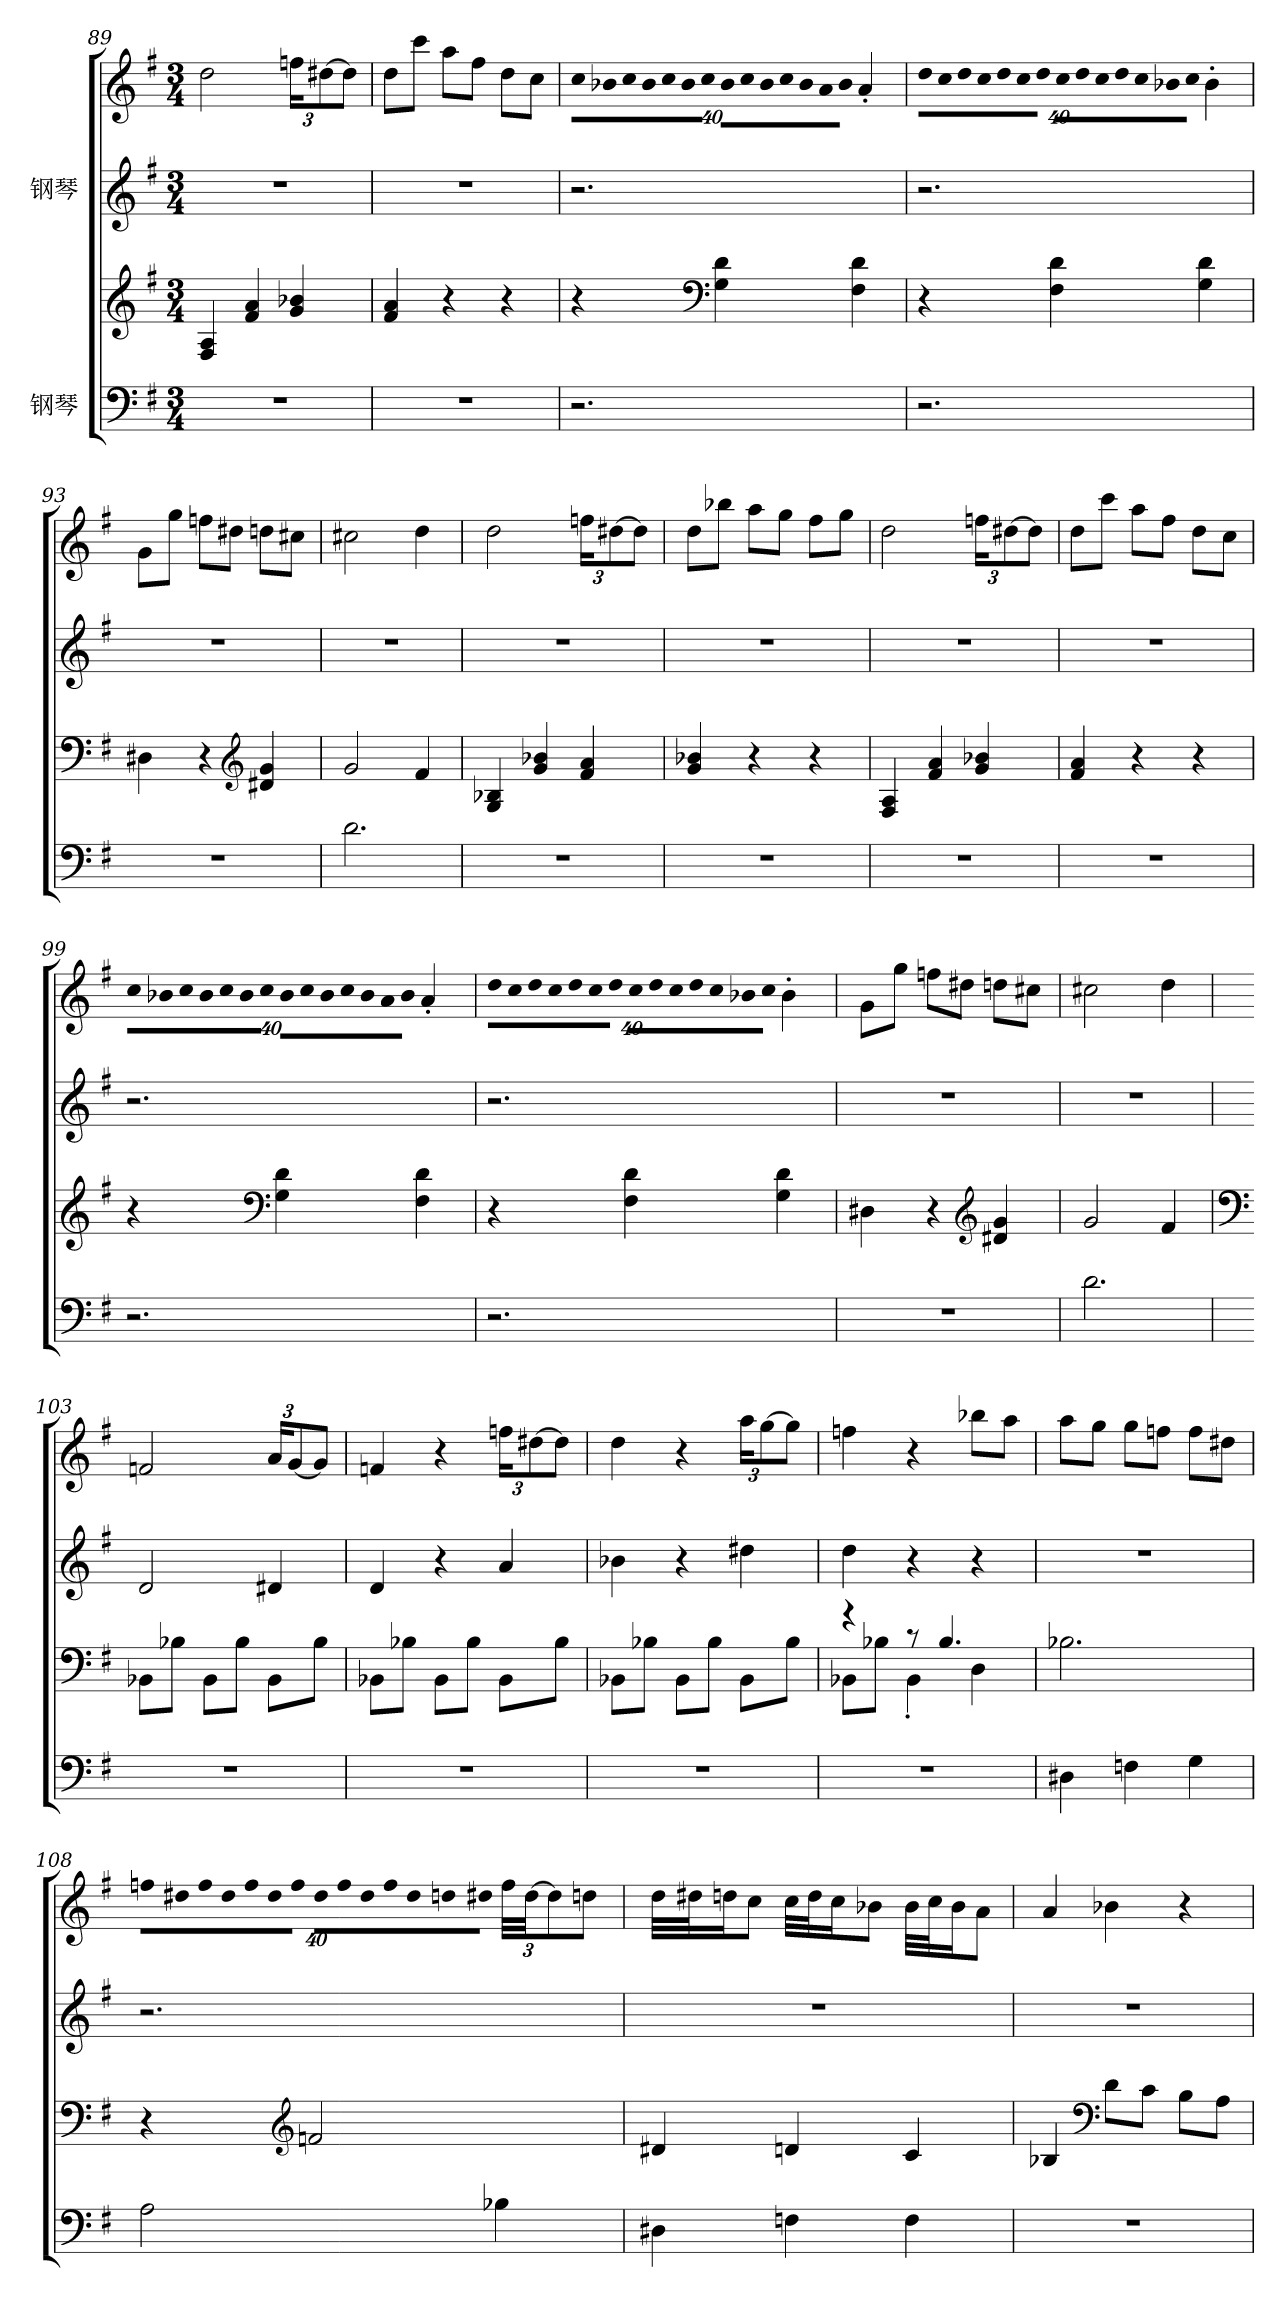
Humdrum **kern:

**kern	**kern	**kern	**kern
*part2	*part2	*part1	*part1
*staff4	*staff3	*staff2	*staff1
*I"钢琴	*	*I"钢琴	*
*clefF4	*clefG2	*clefG2	*clefG2
*k[f#]	*k[f#]	*k[f#]	*k[f#]
*M3/4	*M3/4	*M3/4	*M3/4
=89	=89	=89	=89
2.r	4F#/ 4A/	2.r	2dd\
.	4f#/ 4a/	.	.
*	*	*	*Xbrackettup
.	4g/ 4b-X/	.	24ffn\KL
.	.	.	[12dd#X\
.	.	.	8dd#\J]
=90	=90	=90	=90
2.r	4f#/ 4a/	2.r	8dd\L
.	.	.	8ccc\J
.	4r	.	8aa\L
.	.	.	8ff#\J
.	4r	.	8dd\L
.	.	.	8cc\J
!!LO:LB:g=z
=91	=91	=91	=91
!	!	!	!LO:N:vis=32
2.r	4r	2.r	640%23cc\LLL
!	!	!	!LO:N:vis=32
.	.	.	640%23b-X\
!	!	!	!LO:N:vis=32
.	.	.	640%23cc\
!	!	!	!LO:N:vis=32
.	.	.	640%23b-\
!	!	!	!LO:N:vis=32
.	.	.	640%23cc\
!	!	!	!LO:N:vis=32
.	.	.	640%23b-\
!	!	!	!LO:N:vis=32
.	.	.	640%23cc\JJJ
*	*clefF4	*	*
.	4G\ 4d\	.	.
!	!	!	!LO:N:vis=32
.	.	.	640%23b-\LLL
!	!	!	!LO:N:vis=32
.	.	.	640%23cc\
!	!	!	!LO:N:vis=32
.	.	.	640%23b-\
!	!	!	!LO:N:vis=32
.	.	.	640%23cc\
!	!	!	!LO:N:vis=32
.	.	.	640%23b-\
!	!	!	!LO:N:vis=32
.	.	.	640%23a\
!	!	!	!LO:N:vis=32
.	.	.	640%23b-\JJJ
.	4F#\ 4d\	.	.
.	.	.	4a'/
320ryy	320ryy	320ryy	.
=92	=92	=92	=92
!	!	!	!LO:N:vis=32
2.r	4r	2.r	640%23dd\LLL
!	!	!	!LO:N:vis=32
.	.	.	640%23cc\
!	!	!	!LO:N:vis=32
.	.	.	640%23dd\
!	!	!	!LO:N:vis=32
.	.	.	640%23cc\
!	!	!	!LO:N:vis=32
.	.	.	640%23dd\
!	!	!	!LO:N:vis=32
.	.	.	640%23cc\
!	!	!	!LO:N:vis=32
.	.	.	640%23dd\JJJ
.	4F#\ 4d\	.	.
!	!	!	!LO:N:vis=32
.	.	.	640%23cc\LLL
!	!	!	!LO:N:vis=32
.	.	.	640%23dd\
!	!	!	!LO:N:vis=32
.	.	.	640%23cc\
!	!	!	!LO:N:vis=32
.	.	.	640%23dd\
!	!	!	!LO:N:vis=32
.	.	.	640%23cc\
!	!	!	!LO:N:vis=32
.	.	.	640%23b-X\
!	!	!	!LO:N:vis=32
.	.	.	640%23cc\JJJ
.	4G\ 4d\	.	.
.	.	.	4b-'\
320ryy	320ryy	320ryy	.
=93	=93	=93	=93
2.r	4D#X\	2.r	8g\L
.	.	.	8gg\J
.	4r	.	8ffn\L
.	.	.	8dd#X\J
*	*clefG2	*	*
.	4d#X/ 4g/	.	8ddn\L
.	.	.	8cc#X\J
!!LO:LB:g=z
=94	=94	=94	=94
2.d\	2g/	2.r	2cc#X\
.	4f#/	.	4dd\
=95	=95	=95	=95
2.r	4G/ 4B-X/	2.r	2dd\
.	4g/ 4b-X/	.	.
.	4f#/ 4a/	.	24ffn\KL
.	.	.	[12dd#X\
.	.	.	8dd#\J]
=96	=96	=96	=96
2.r	4g/ 4b-X/	2.r	8dd\L
.	.	.	8bb-X\J
.	4r	.	8aa\L
.	.	.	8gg\J
.	4r	.	8ff#\L
.	.	.	8gg\J
=97	=97	=97	=97
2.r	4F#/ 4A/	2.r	2dd\
.	4f#/ 4a/	.	.
.	4g/ 4b-X/	.	24ffn\KL
.	.	.	[12dd#X\
.	.	.	8dd#\J]
=98	=98	=98	=98
2.r	4f#/ 4a/	2.r	8dd\L
.	.	.	8ccc\J
.	4r	.	8aa\L
.	.	.	8ff#\J
.	4r	.	8dd\L
.	.	.	8cc\J
!!LO:PB:g=z
=99	=99	=99	=99
!	!	!	!LO:N:vis=32
2.r	4r	2.r	640%23cc\LLL
!	!	!	!LO:N:vis=32
.	.	.	640%23b-X\
!	!	!	!LO:N:vis=32
.	.	.	640%23cc\
!	!	!	!LO:N:vis=32
.	.	.	640%23b-\
!	!	!	!LO:N:vis=32
.	.	.	640%23cc\
!	!	!	!LO:N:vis=32
.	.	.	640%23b-\
!	!	!	!LO:N:vis=32
.	.	.	640%23cc\JJJ
*	*clefF4	*	*
.	4G\ 4d\	.	.
!	!	!	!LO:N:vis=32
.	.	.	640%23b-\LLL
!	!	!	!LO:N:vis=32
.	.	.	640%23cc\
!	!	!	!LO:N:vis=32
.	.	.	640%23b-\
!	!	!	!LO:N:vis=32
.	.	.	640%23cc\
!	!	!	!LO:N:vis=32
.	.	.	640%23b-\
!	!	!	!LO:N:vis=32
.	.	.	640%23a\
!	!	!	!LO:N:vis=32
.	.	.	640%23b-\JJJ
.	4F#\ 4d\	.	.
.	.	.	4a'/
320ryy	320ryy	320ryy	.
=100	=100	=100	=100
!	!	!	!LO:N:vis=32
2.r	4r	2.r	640%23dd\LLL
!	!	!	!LO:N:vis=32
.	.	.	640%23cc\
!	!	!	!LO:N:vis=32
.	.	.	640%23dd\
!	!	!	!LO:N:vis=32
.	.	.	640%23cc\
!	!	!	!LO:N:vis=32
.	.	.	640%23dd\
!	!	!	!LO:N:vis=32
.	.	.	640%23cc\
!	!	!	!LO:N:vis=32
.	.	.	640%23dd\JJJ
.	4F#\ 4d\	.	.
!	!	!	!LO:N:vis=32
.	.	.	640%23cc\LLL
!	!	!	!LO:N:vis=32
.	.	.	640%23dd\
!	!	!	!LO:N:vis=32
.	.	.	640%23cc\
!	!	!	!LO:N:vis=32
.	.	.	640%23dd\
!	!	!	!LO:N:vis=32
.	.	.	640%23cc\
!	!	!	!LO:N:vis=32
.	.	.	640%23b-X\
!	!	!	!LO:N:vis=32
.	.	.	640%23cc\JJJ
.	4G\ 4d\	.	.
.	.	.	4b-'\
320ryy	320ryy	320ryy	.
=101	=101	=101	=101
2.r	4D#X\	2.r	8g\L
.	.	.	8gg\J
.	4r	.	8ffn\L
.	.	.	8dd#X\J
*	*clefG2	*	*
.	4d#X/ 4g/	.	8ddn\L
.	.	.	8cc#X\J
!!LO:LB:g=z
=102	=102	=102	=102
2.d\	2g/	2.r	2cc#X\
.	4f#/	.	4dd\
=103	=103	=103	=103
*	*clefF4	*	*
2.r	8BB-X\L	2d/	2fn/
.	8B-X\J	.	.
.	8BB-\L	.	.
.	8B-\J	.	.
.	8BB-\L	4d#X/	24a/KL
.	.	.	[12g/
.	8B-\J	.	8g/J]
=104	=104	=104	=104
2.r	8BB-X\L	4d/	4fn/
.	8B-X\J	.	.
.	8BB-\L	4r	4r
.	8B-\J	.	.
.	8BB-\L	4a/	24ffn\KL
.	.	.	[12dd#X\
.	8B-\J	.	8dd#\J]
=105	=105	=105	=105
2.r	8BB-X\L	4b-X\	4dd\
.	8B-X\J	.	.
.	8BB-\L	4r	4r
.	8B-\J	.	.
.	8BB-\L	4dd#X\	24aa\KL
.	.	.	[12gg\
.	8B-\J	.	8gg\J]
=106	=106	=106	=106
*	*^	*	*
2.r	4r	8BB-X\L	4dd\	4ffn\
.	.	8B-X\J	.	.
.	8r	4BB-'\	4r	4r
.	4.B-/	.	.	.
.	.	4D\	4r	8bb-X\L
.	.	.	.	8aa\J
*	*v	*v	*	*
!!LO:LB:g=z
=107	=107	=107	=107
4D#X\	2.B-X\	2.r	8aa\L
.	.	.	8gg\J
4Fn\	.	.	8gg\L
.	.	.	8ffn\J
4G\	.	.	8ff\L
.	.	.	8dd#X\J
=108	=108	=108	=108
!	!	!	!LO:N:vis=32
2A\	4r	2.r	640%23ffn\LLL
!	!	!	!LO:N:vis=32
.	.	.	640%23dd#X\
!	!	!	!LO:N:vis=32
.	.	.	640%23ff\
!	!	!	!LO:N:vis=32
.	.	.	640%23dd#\
!	!	!	!LO:N:vis=32
.	.	.	640%23ff\
!	!	!	!LO:N:vis=32
.	.	.	640%23dd#\
!	!	!	!LO:N:vis=32
.	.	.	640%23ff\JJJ
*	*clefG2	*	*
.	2fn/	.	.
!	!	!	!LO:N:vis=32
.	.	.	640%23dd#\LLL
!	!	!	!LO:N:vis=32
.	.	.	640%23ff\
!	!	!	!LO:N:vis=32
.	.	.	640%23dd#\
!	!	!	!LO:N:vis=32
.	.	.	640%23ff\
!	!	!	!LO:N:vis=32
.	.	.	640%23dd#\
!	!	!	!LO:N:vis=32
.	.	.	640%23ddn\
!	!	!	!LO:N:vis=32
.	.	.	640%23dd#X\JJJ
4B-X\	.	.	.
.	.	.	48ff\LLL
.	.	.	[48dd#\JJ
.	.	.	12dd#\]
.	.	.	8ddn\J
320ryy	320ryy	320ryy	.
!!LO:PB:g=z
=109	=109	=109	=109
4D#X\	4d#X/	2.r	32dd\LLL
.	.	.	32dd#X\J
.	.	.	16ddn\J
.	.	.	8cc\J
4Fn\	4dn/	.	32cc\LLL
.	.	.	32dd\J
.	.	.	16cc\J
.	.	.	8b-X\J
4F\	4c/	.	32b-\LLL
.	.	.	32cc\J
.	.	.	16b-\J
.	.	.	8a\J
=110	=110	=110	=110
2.r	4B-X/	2.r	4a/
*	*clefF4	*	*
.	8d\L	.	4b-X\
.	8c\J	.	.
.	8B-\L	.	4r
.	8A\J	.	.
=	=	=	=
*-	*-	*-	*-
